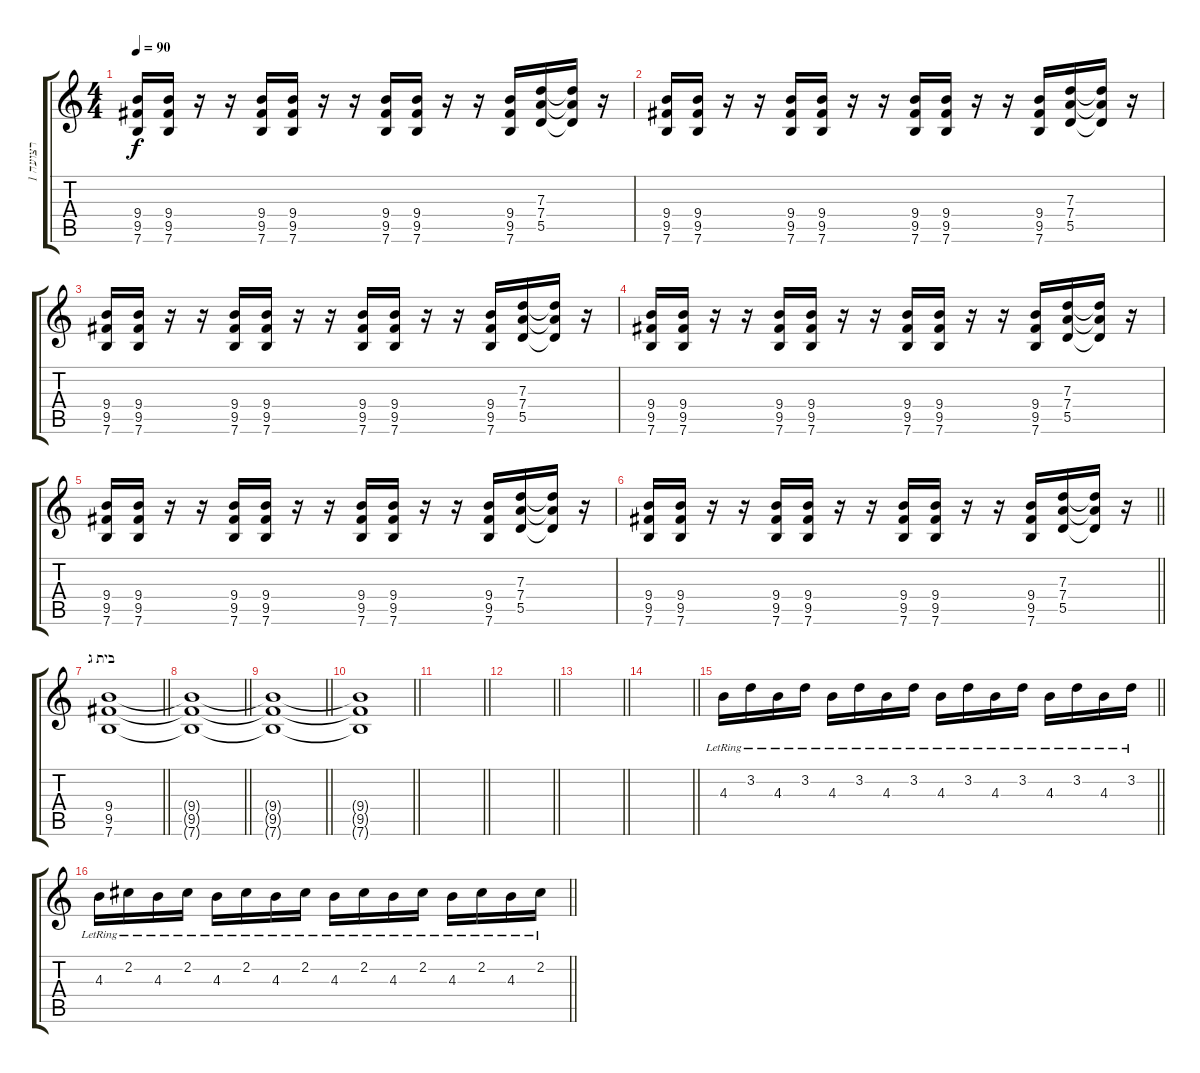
\track ("רצועה 1" "רצועה 1") {instrument distortionguitar}
\staff {score tabs}
\tuning (E4 B3 G3 D3 A2 E2) {hide}
\ts (4 4)
\tempo 90
\clef g2
\ks c
(9.4 9.5 7.6).16{dy f} (9.4 9.5 7.6).16 r.16 r.16 (9.4 9.5 7.6).16 (9.4 9.5 7.6).16 r.16 r.16 (9.4 9.5 7.6).16 (9.4 9.5 7.6).16 r.16 r.16 (9.4 9.5 7.6).16 (7.3 7.4 5.5).16 (7.3{t} 7.4{t} 5.5{t}).16 r.16 |
(9.4 9.5 7.6).16 (9.4 9.5 7.6).16 r.16 r.16 (9.4 9.5 7.6).16 (9.4 9.5 7.6).16 r.16 r.16 (9.4 9.5 7.6).16 (9.4 9.5 7.6).16 r.16 r.16 (9.4 9.5 7.6).16 (7.3 7.4 5.5).16 (7.3{t} 7.4{t} 5.5{t}).16 r.16 |
(9.4 9.5 7.6).16 (9.4 9.5 7.6).16 r.16 r.16 (9.4 9.5 7.6).16 (9.4 9.5 7.6).16 r.16 r.16 (9.4 9.5 7.6).16 (9.4 9.5 7.6).16 r.16 r.16 (9.4 9.5 7.6).16 (7.3 7.4 5.5).16 (7.3{t} 7.4{t} 5.5{t}).16 r.16 |
(9.4 9.5 7.6).16 (9.4 9.5 7.6).16 r.16 r.16 (9.4 9.5 7.6).16 (9.4 9.5 7.6).16 r.16 r.16 (9.4 9.5 7.6).16 (9.4 9.5 7.6).16 r.16 r.16 (9.4 9.5 7.6).16 (7.3 7.4 5.5).16 (7.3{t} 7.4{t} 5.5{t}).16 r.16 |
(9.4 9.5 7.6).16 (9.4 9.5 7.6).16 r.16 r.16 (9.4 9.5 7.6).16 (9.4 9.5 7.6).16 r.16 r.16 (9.4 9.5 7.6).16 (9.4 9.5 7.6).16 r.16 r.16 (9.4 9.5 7.6).16 (7.3 7.4 5.5).16 (7.3{t} 7.4{t} 5.5{t}).16 r.16 |
\barLineRight lightlight
(9.4 9.5 7.6).16 (9.4 9.5 7.6).16 r.16 r.16 (9.4 9.5 7.6).16 (9.4 9.5 7.6).16 r.16 r.16 (9.4 9.5 7.6).16 (9.4 9.5 7.6).16 r.16 r.16 (9.4 9.5 7.6).16 (7.3 7.4 5.5).16 (7.3{t} 7.4{t} 5.5{t}).16 r.16 |
\section ("" "בית ג")
\barLineRight lightlight
(9.4 9.5 7.6).1{volume 0} |
\barLineRight lightlight
(9.4{t} 9.5{t} 7.6{t}).1 |
\barLineRight lightlight
(9.4{t} 9.5{t} 7.6{t}).1 |
\barLineRight lightlight
(9.4{t} 9.5{t} 7.6{t}).1 |
\barLineRight lightlight
|
\barLineRight lightlight
|
\barLineRight lightlight
|
\barLineRight lightlight
|
\barLineRight lightlight
4.3{lr}.16{volume 13 instrument electricguitarjazz} 3.2{lr}.16 4.3{lr}.16 3.2{lr}.16 4.3{lr}.16 3.2{lr}.16 4.3{lr}.16 3.2{lr}.16 4.3{lr}.16 3.2{lr}.16 4.3{lr}.16 3.2{lr}.16 4.3{lr}.16 3.2{lr}.16 4.3{lr}.16 3.2{lr}.16 |
\barLineRight lightlight
4.3{lr}.16 2.2{lr}.16 4.3{lr}.16 2.2{lr}.16 4.3{lr}.16 2.2{lr}.16 4.3{lr}.16 2.2{lr}.16 4.3{lr}.16 2.2{lr}.16 4.3{lr}.16 2.2{lr}.16 4.3{lr}.16 2.2{lr}.16 4.3{lr}.16 2.2{lr}.16
